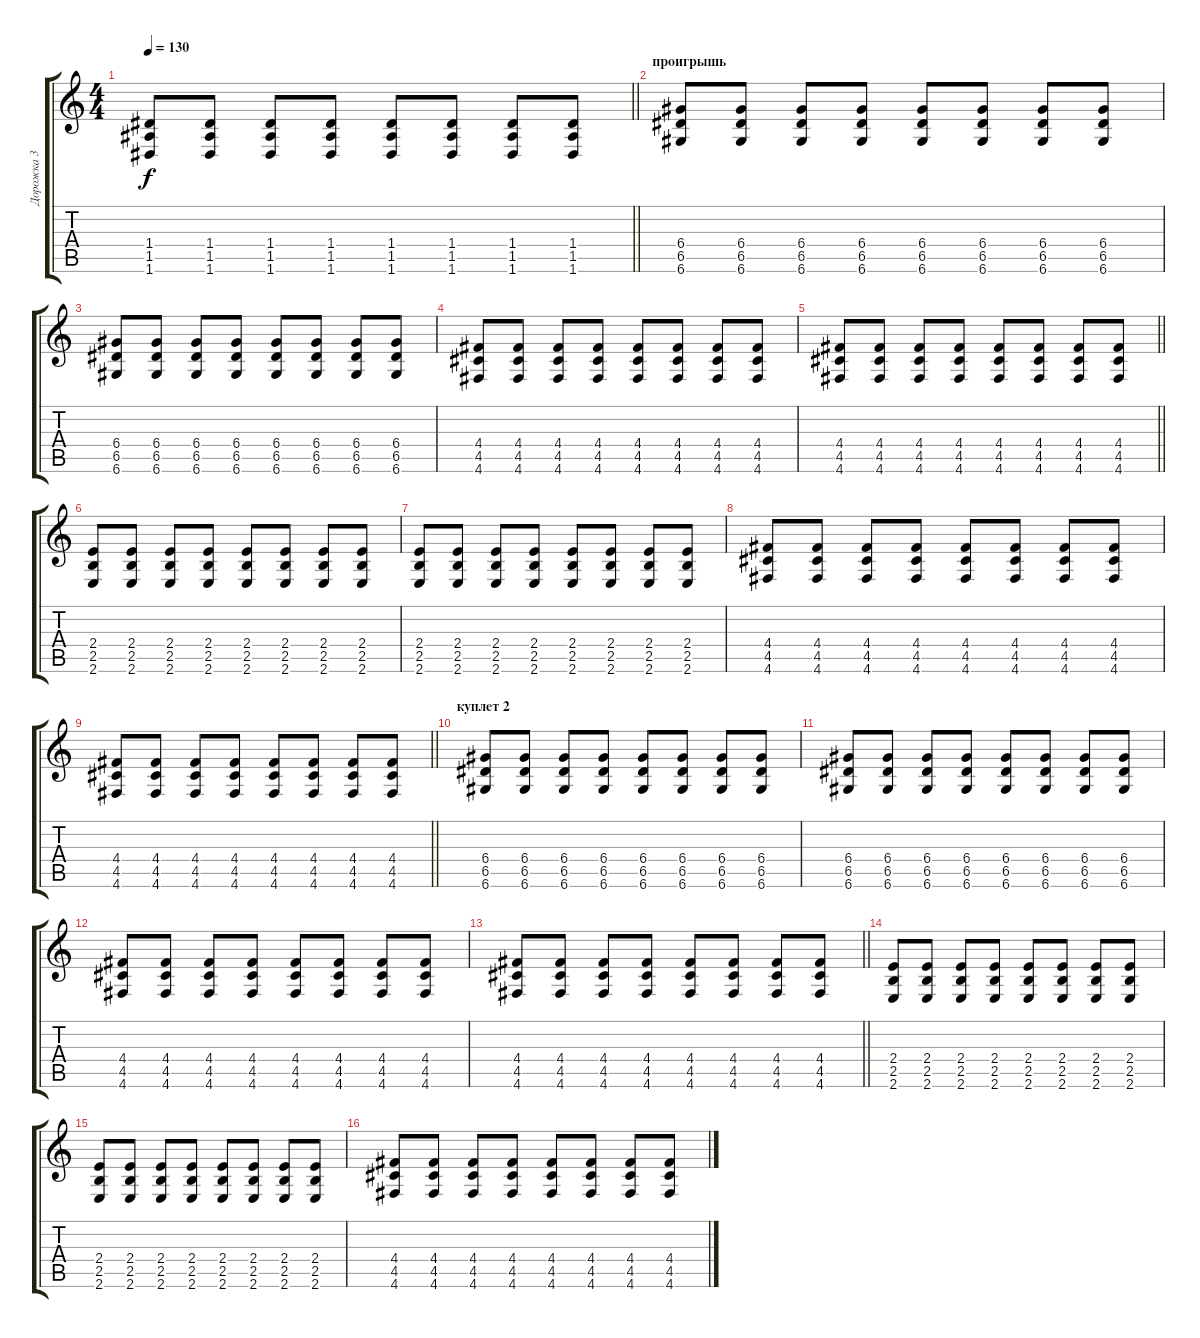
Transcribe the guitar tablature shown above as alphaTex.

\track ("Дорожка 3" "Дорожка 3") {instrument acousticguitarsteel}
\staff {score tabs}
\tuning (E4 B3 G3 D3 A2 D2) {hide}
\ts (4 4)
\tempo 130
\clef g2
\barLineRight lightlight
\ks c
(1.4 1.5 1.6).8{dy f} (1.4 1.5 1.6).8 (1.4 1.5 1.6).8 (1.4 1.5 1.6).8 (1.4 1.5 1.6).8 (1.4 1.5 1.6).8 (1.4 1.5 1.6).8 (1.4 1.5 1.6).8 |
\section ("" "проигрышь")
(6.4 6.5 6.6).8 (6.4 6.5 6.6).8 (6.4 6.5 6.6).8 (6.4 6.5 6.6).8 (6.4 6.5 6.6).8 (6.4 6.5 6.6).8 (6.4 6.5 6.6).8 (6.4 6.5 6.6).8 |
(6.4 6.5 6.6).8 (6.4 6.5 6.6).8 (6.4 6.5 6.6).8 (6.4 6.5 6.6).8 (6.4 6.5 6.6).8 (6.4 6.5 6.6).8 (6.4 6.5 6.6).8 (6.4 6.5 6.6).8 |
(4.4 4.5 4.6).8 (4.4 4.5 4.6).8 (4.4 4.5 4.6).8 (4.4 4.5 4.6).8 (4.4 4.5 4.6).8 (4.4 4.5 4.6).8 (4.4 4.5 4.6).8 (4.4 4.5 4.6).8 |
\barLineRight lightlight
(4.4 4.5 4.6).8 (4.4 4.5 4.6).8 (4.4 4.5 4.6).8 (4.4 4.5 4.6).8 (4.4 4.5 4.6).8 (4.4 4.5 4.6).8 (4.4 4.5 4.6).8 (4.4 4.5 4.6).8 |
(2.4 2.5 2.6).8 (2.4 2.5 2.6).8 (2.4 2.5 2.6).8 (2.4 2.5 2.6).8 (2.4 2.5 2.6).8 (2.4 2.5 2.6).8 (2.4 2.5 2.6).8 (2.4 2.5 2.6).8 |
(2.4 2.5 2.6).8 (2.4 2.5 2.6).8 (2.4 2.5 2.6).8 (2.4 2.5 2.6).8 (2.4 2.5 2.6).8 (2.4 2.5 2.6).8 (2.4 2.5 2.6).8 (2.4 2.5 2.6).8 |
(4.4 4.5 4.6).8 (4.4 4.5 4.6).8 (4.4 4.5 4.6).8 (4.4 4.5 4.6).8 (4.4 4.5 4.6).8 (4.4 4.5 4.6).8 (4.4 4.5 4.6).8 (4.4 4.5 4.6).8 |
\barLineRight lightlight
(4.4 4.5 4.6).8 (4.4 4.5 4.6).8 (4.4 4.5 4.6).8 (4.4 4.5 4.6).8 (4.4 4.5 4.6).8 (4.4 4.5 4.6).8 (4.4 4.5 4.6).8 (4.4 4.5 4.6).8 |
\section ("" "куплет 2")
(6.4 6.5 6.6).8 (6.4 6.5 6.6).8 (6.4 6.5 6.6).8 (6.4 6.5 6.6).8 (6.4 6.5 6.6).8 (6.4 6.5 6.6).8 (6.4 6.5 6.6).8 (6.4 6.5 6.6).8 |
(6.4 6.5 6.6).8 (6.4 6.5 6.6).8 (6.4 6.5 6.6).8 (6.4 6.5 6.6).8 (6.4 6.5 6.6).8 (6.4 6.5 6.6).8 (6.4 6.5 6.6).8 (6.4 6.5 6.6).8 |
(4.4 4.5 4.6).8 (4.4 4.5 4.6).8 (4.4 4.5 4.6).8 (4.4 4.5 4.6).8 (4.4 4.5 4.6).8 (4.4 4.5 4.6).8 (4.4 4.5 4.6).8 (4.4 4.5 4.6).8 |
\barLineRight lightlight
(4.4 4.5 4.6).8 (4.4 4.5 4.6).8 (4.4 4.5 4.6).8 (4.4 4.5 4.6).8 (4.4 4.5 4.6).8 (4.4 4.5 4.6).8 (4.4 4.5 4.6).8 (4.4 4.5 4.6).8 |
(2.4 2.5 2.6).8 (2.4 2.5 2.6).8 (2.4 2.5 2.6).8 (2.4 2.5 2.6).8 (2.4 2.5 2.6).8 (2.4 2.5 2.6).8 (2.4 2.5 2.6).8 (2.4 2.5 2.6).8 |
(2.4 2.5 2.6).8 (2.4 2.5 2.6).8 (2.4 2.5 2.6).8 (2.4 2.5 2.6).8 (2.4 2.5 2.6).8 (2.4 2.5 2.6).8 (2.4 2.5 2.6).8 (2.4 2.5 2.6).8 |
(4.4 4.5 4.6).8 (4.4 4.5 4.6).8 (4.4 4.5 4.6).8 (4.4 4.5 4.6).8 (4.4 4.5 4.6).8 (4.4 4.5 4.6).8 (4.4 4.5 4.6).8 (4.4 4.5 4.6).8
